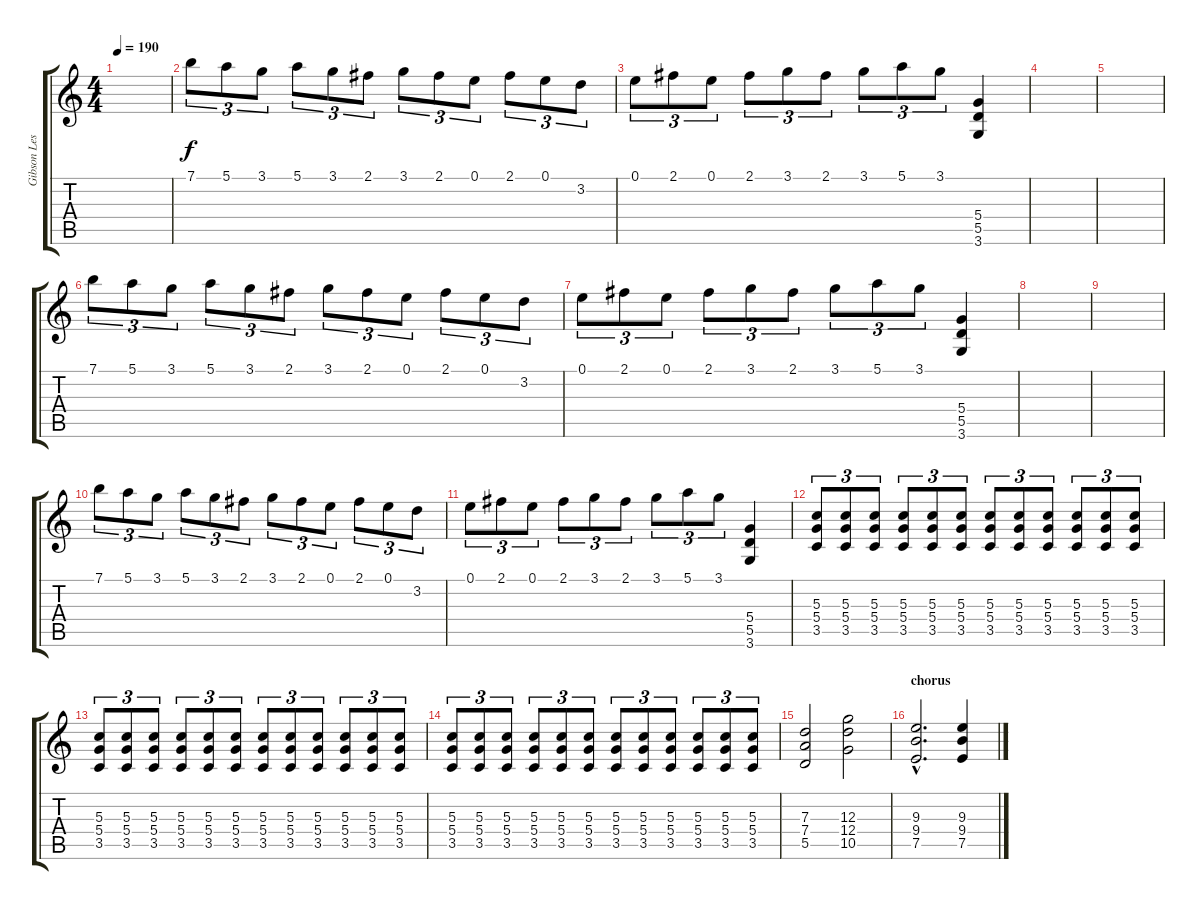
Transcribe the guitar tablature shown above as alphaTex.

\track ("Gibson Les Paul '92 Gold" "Gibson Les") {instrument overdrivenguitar}
\staff {score tabs}
\tuning (E4 B3 G3 D3 A2 E2) {hide}
\ts (4 4)
\tempo 190
\clef g2
\ks c
|
7.1.8{tu (3 2)} 5.1.8{tu (3 2)} 3.1.8{tu (3 2)} 5.1.8{tu (3 2)} 3.1.8{tu (3 2)} 2.1.8{tu (3 2)} 3.1.8{tu (3 2)} 2.1.8{tu (3 2)} 0.1.8{tu (3 2)} 2.1.8{tu (3 2)} 0.1.8{tu (3 2)} 3.2.8{tu (3 2)} |
0.1.8{tu (3 2)} 2.1.8{tu (3 2)} 0.1.8{tu (3 2)} 2.1.8{tu (3 2)} 3.1.8{tu (3 2)} 2.1.8{tu (3 2)} 3.1.8{tu (3 2)} 5.1.8{tu (3 2)} 3.1.8{tu (3 2)} (5.4 5.5 3.6).4 |
|
|
7.1.8{tu (3 2)} 5.1.8{tu (3 2)} 3.1.8{tu (3 2)} 5.1.8{tu (3 2)} 3.1.8{tu (3 2)} 2.1.8{tu (3 2)} 3.1.8{tu (3 2)} 2.1.8{tu (3 2)} 0.1.8{tu (3 2)} 2.1.8{tu (3 2)} 0.1.8{tu (3 2)} 3.2.8{tu (3 2)} |
0.1.8{tu (3 2)} 2.1.8{tu (3 2)} 0.1.8{tu (3 2)} 2.1.8{tu (3 2)} 3.1.8{tu (3 2)} 2.1.8{tu (3 2)} 3.1.8{tu (3 2)} 5.1.8{tu (3 2)} 3.1.8{tu (3 2)} (5.4 5.5 3.6).4 |
|
|
7.1.8{tu (3 2)} 5.1.8{tu (3 2)} 3.1.8{tu (3 2)} 5.1.8{tu (3 2)} 3.1.8{tu (3 2)} 2.1.8{tu (3 2)} 3.1.8{tu (3 2)} 2.1.8{tu (3 2)} 0.1.8{tu (3 2)} 2.1.8{tu (3 2)} 0.1.8{tu (3 2)} 3.2.8{tu (3 2)} |
0.1.8{tu (3 2)} 2.1.8{tu (3 2)} 0.1.8{tu (3 2)} 2.1.8{tu (3 2)} 3.1.8{tu (3 2)} 2.1.8{tu (3 2)} 3.1.8{tu (3 2)} 5.1.8{tu (3 2)} 3.1.8{tu (3 2)} (5.4 5.5 3.6).4 |
(5.3 5.4 3.5).8{tu (3 2) dy f} (5.3 5.4 3.5).8{tu (3 2)} (5.3 5.4 3.5).8{tu (3 2)} (5.3 5.4 3.5).8{tu (3 2)} (5.3 5.4 3.5).8{tu (3 2)} (5.3 5.4 3.5).8{tu (3 2)} (5.3 5.4 3.5).8{tu (3 2)} (5.3 5.4 3.5).8{tu (3 2)} (5.3 5.4 3.5).8{tu (3 2)} (5.3 5.4 3.5).8{tu (3 2)} (5.3 5.4 3.5).8{tu (3 2)} (5.3 5.4 3.5).8{tu (3 2)} |
(5.3 5.4 3.5).8{tu (3 2)} (5.3 5.4 3.5).8{tu (3 2)} (5.3 5.4 3.5).8{tu (3 2)} (5.3 5.4 3.5).8{tu (3 2)} (5.3 5.4 3.5).8{tu (3 2)} (5.3 5.4 3.5).8{tu (3 2)} (5.3 5.4 3.5).8{tu (3 2)} (5.3 5.4 3.5).8{tu (3 2)} (5.3 5.4 3.5).8{tu (3 2)} (5.3 5.4 3.5).8{tu (3 2)} (5.3 5.4 3.5).8{tu (3 2)} (5.3 5.4 3.5).8{tu (3 2)} |
(5.3 5.4 3.5).8{tu (3 2)} (5.3 5.4 3.5).8{tu (3 2)} (5.3 5.4 3.5).8{tu (3 2)} (5.3 5.4 3.5).8{tu (3 2)} (5.3 5.4 3.5).8{tu (3 2)} (5.3 5.4 3.5).8{tu (3 2)} (5.3 5.4 3.5).8{tu (3 2)} (5.3 5.4 3.5).8{tu (3 2)} (5.3 5.4 3.5).8{tu (3 2)} (5.3 5.4 3.5).8{tu (3 2)} (5.3 5.4 3.5).8{tu (3 2)} (5.3 5.4 3.5).8{tu (3 2)} |
(7.3 7.4 5.5).2 (12.3 12.4 10.5).2 |
\section ("" "chorus")
(9.3{hac} 9.4{hac} 7.5{hac}).2{d} (9.3 9.4 7.5).4
